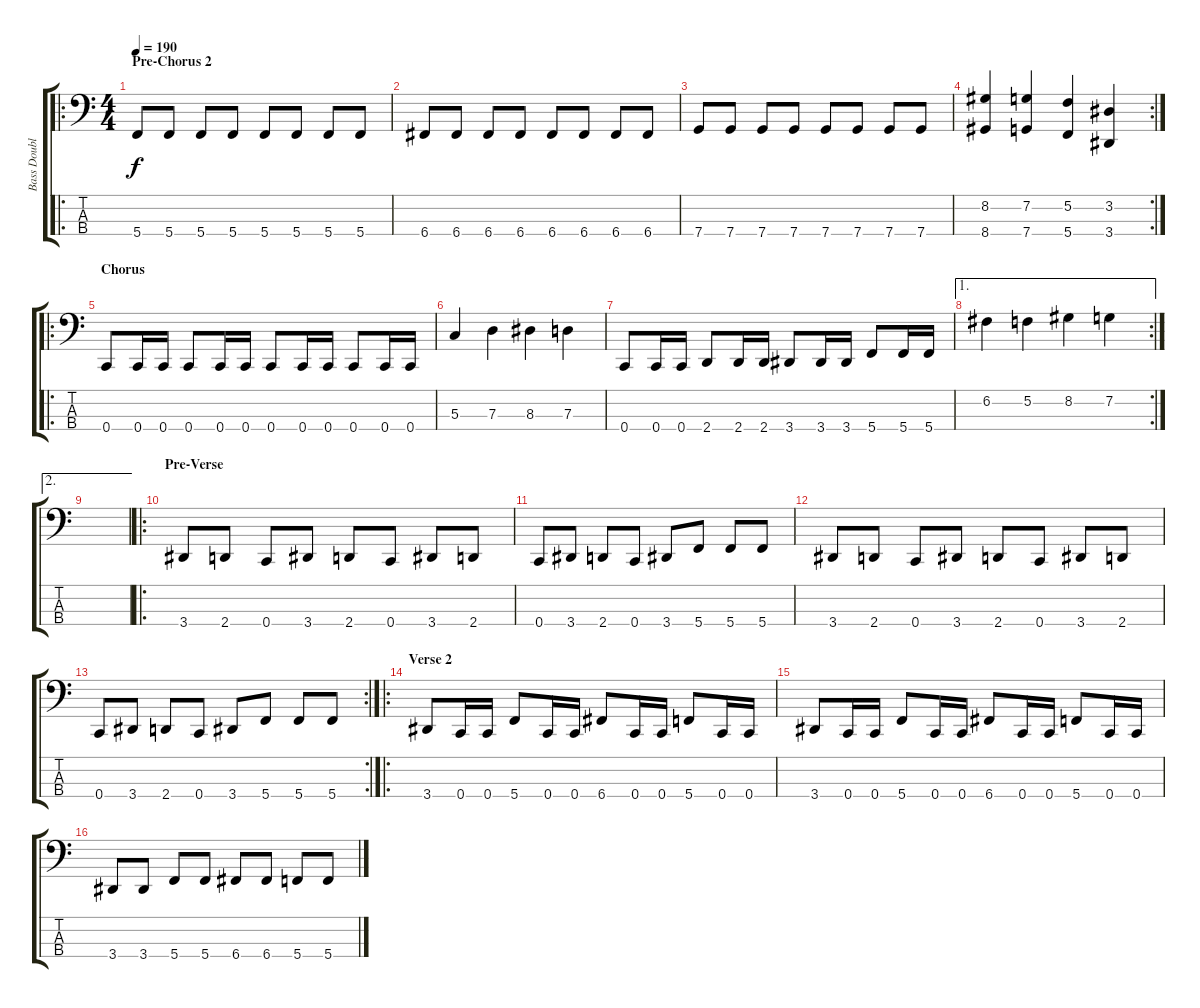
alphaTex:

\track ("Bass Double" "Bass Doubl") {instrument slapbass1}
\staff {score tabs}
\tuning (F2 C2 G1 C1) {hide}
\ro
\ts (4 4)
\section ("" "Pre-Chorus 2")
\tempo 190
\clef f4
\ks c
5.4.8{dy f} 5.4.8 5.4.8 5.4.8 5.4.8 5.4.8 5.4.8 5.4.8 |
6.4.8 6.4.8 6.4.8 6.4.8 6.4.8 6.4.8 6.4.8 6.4.8 |
7.4.8 7.4.8 7.4.8 7.4.8 7.4.8 7.4.8 7.4.8 7.4.8 |
\rc 2
(8.2 8.4).4 (7.2 7.4).4 (5.2 5.4).4 (3.2 3.4).4 |
\ro
\section ("" "Chorus")
0.4.8 0.4.16 0.4.16 0.4.8 0.4.16 0.4.16 0.4.8 0.4.16 0.4.16 0.4.8 0.4.16 0.4.16 |
5.3.4 7.3.4 8.3.4 7.3.4 |
0.4.8 0.4.16 0.4.16 2.4.8 2.4.16 2.4.16 3.4.8 3.4.16 3.4.16 5.4.8 5.4.16 5.4.16 |
\ae 1
\rc 2
6.2.4 5.2.4 8.2.4 7.2.4 |
\ae 2
|
\ro
\section ("" "Pre-Verse")
3.4.8 2.4.8 0.4.8 3.4.8 2.4.8 0.4.8 3.4.8 2.4.8 |
0.4.8 3.4.8 2.4.8 0.4.8 3.4.8 5.4.8 5.4.8 5.4.8 |
3.4.8 2.4.8 0.4.8 3.4.8 2.4.8 0.4.8 3.4.8 2.4.8 |
\rc 2
0.4.8 3.4.8 2.4.8 0.4.8 3.4.8 5.4.8 5.4.8 5.4.8 |
\ro
\section ("" "Verse 2")
3.4.8 0.4.16 0.4.16 5.4.8 0.4.16 0.4.16 6.4.8 0.4.16 0.4.16 5.4.8 0.4.16 0.4.16 |
3.4.8 0.4.16 0.4.16 5.4.8 0.4.16 0.4.16 6.4.8 0.4.16 0.4.16 5.4.8 0.4.16 0.4.16 |
3.4.8 3.4.8 5.4.8 5.4.8 6.4.8 6.4.8 5.4.8 5.4.8
